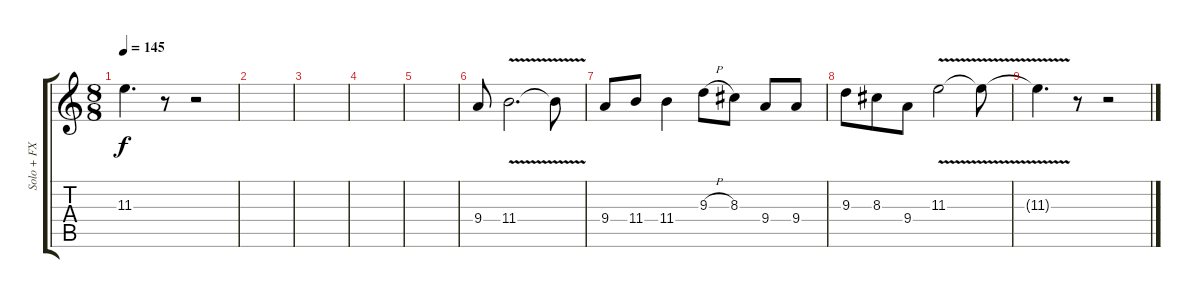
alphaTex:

\track ("Solo + FX" "Solo + FX") {instrument distortionguitar}
\staff {score tabs}
\tuning (D4 A3 F3 C3 G2 D2) {hide}
\ts (8 8)
\tempo 145
\clef g2
\ks c
11.3{t}.4{d dy f} r.8 r.2 |
|
|
|
|
9.4.8 11.4{v}.2{d} 11.4{v t}.8 |
9.4.8 11.4.8 11.4.4 9.3{h}.8 8.3.8 9.4.8 9.4.8 |
9.3.8 8.3.8 9.4.8 11.3{v}.2 11.3{v t}.8 |
11.3{t}.4{d} r.8 r.2
